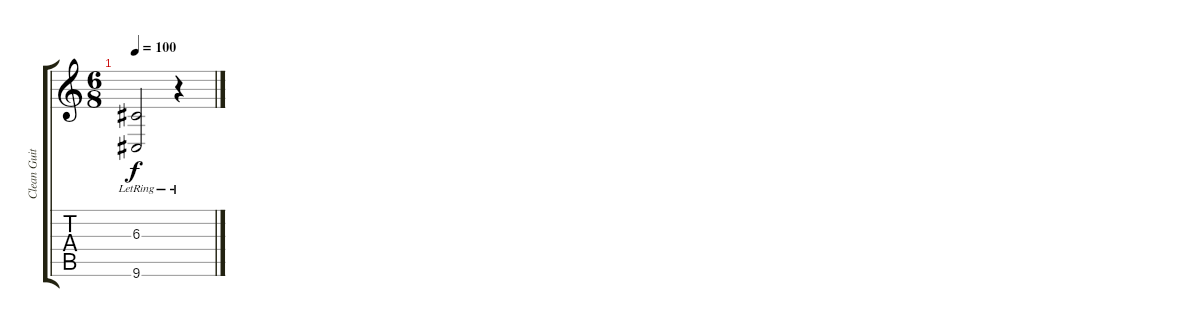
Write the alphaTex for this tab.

\track ("Clean Guitar" "Clean Guit") {instrument synthstrings2}
\staff {score tabs}
\tuning (E4 B3 G3 D3 A2 E2) {hide}
\ts (6 8)
\tempo 100
\clef g2
\ks c
(6.3{lr} 9.6).2{dy f} r.4
